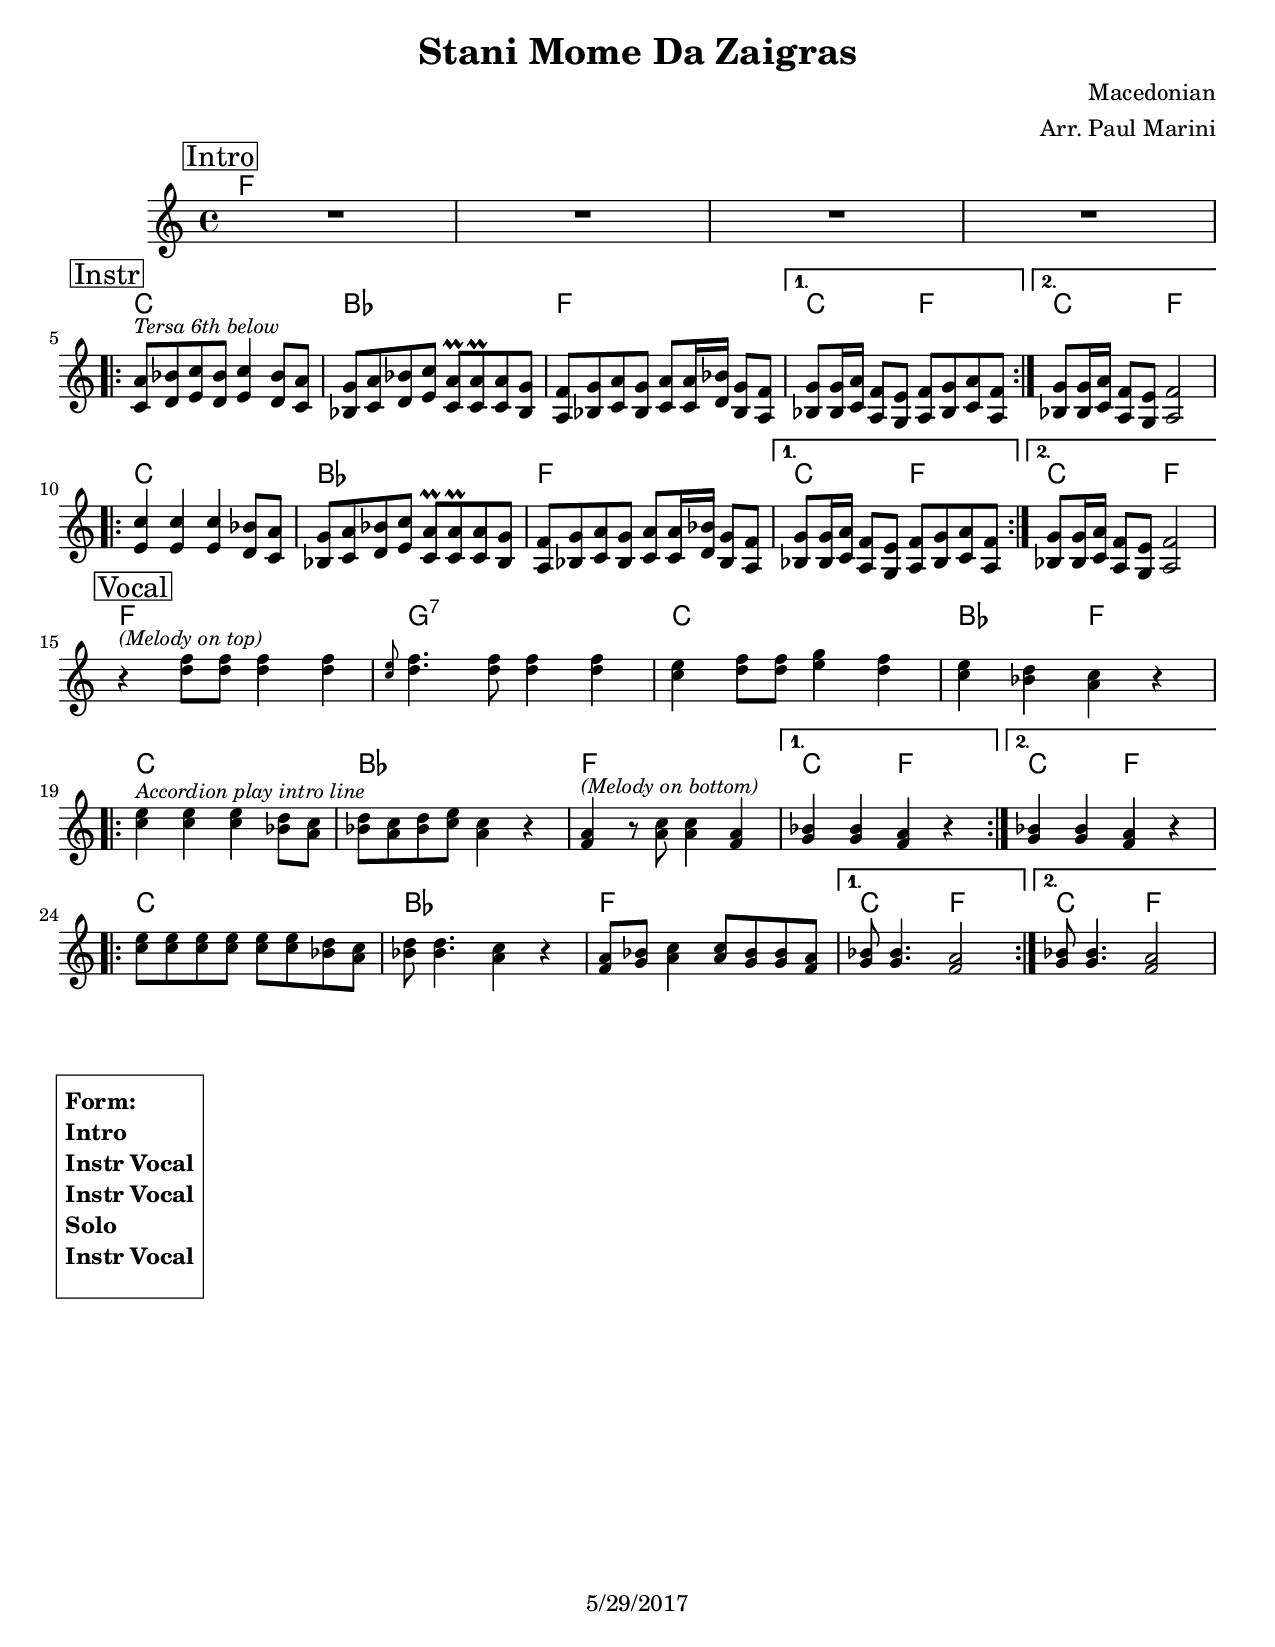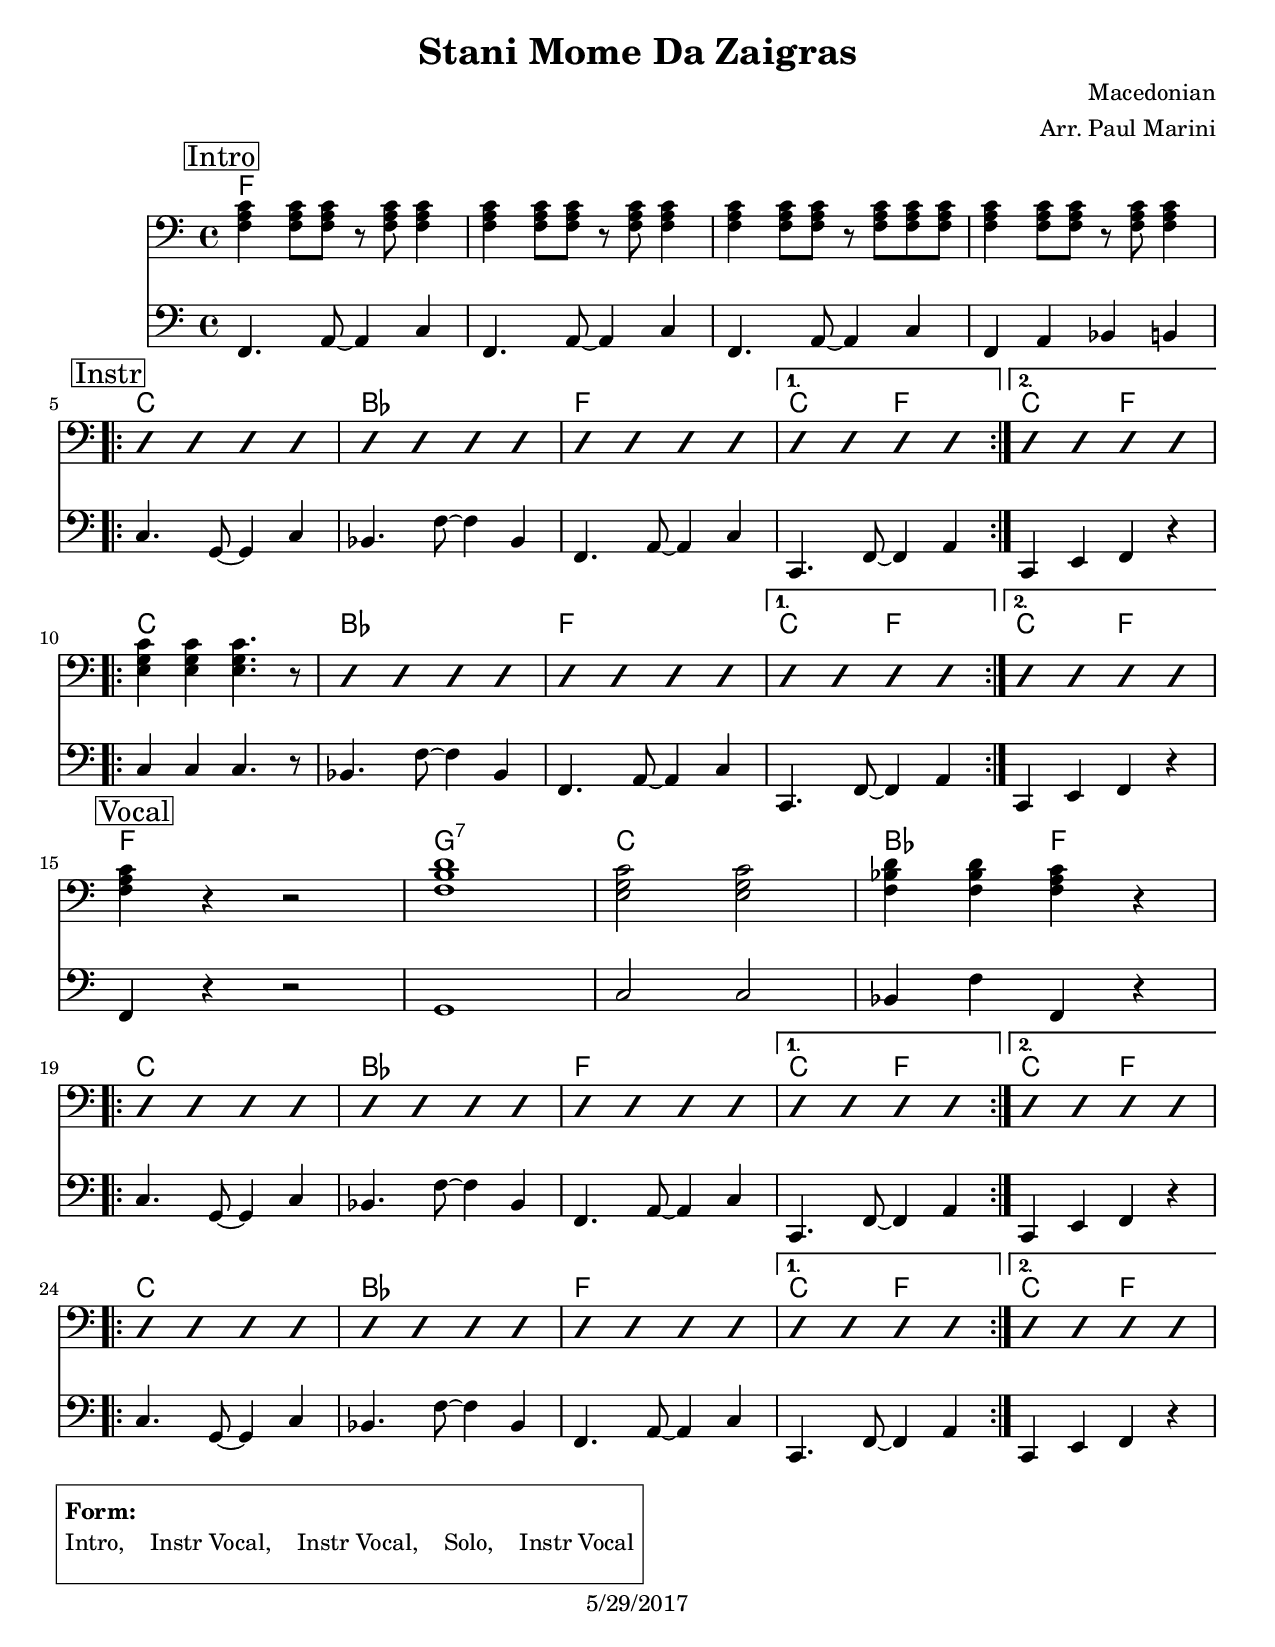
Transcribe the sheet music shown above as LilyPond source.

\version "2.18.2"

\header {
	title = "Stani Mome Da Zaigras"
	composer = "Macedonian"
	arranger = "Arr. Paul Marini"
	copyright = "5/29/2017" %date of latest edits
}
\paper {
  #(set-paper-size "letter")
  }


slash = {
	\override NoteHead #'style = #'slash
	\override Stem #'transparent = ##t
}

noslash = {
	\revert NoteHead #'style
	\revert Stem #'transparent
}

test = { \relative c' { \tempo 4 = 80 \set Score.markFormatter = #format-mark-box-letters
	\repeat volta 2 {
	}
}
}

	
melody = { \relative c'' { \set Score.markFormatter = #format-mark-box-letters 

	\mark \markup { \box "Intro" }
	R1*4 \break

	\mark \markup { \box "Instr" }
	\repeat volta 2 {
		<c, a'>8^\markup {\small \italic "Tersa 6th below" } <d bes'> <e c'> <d bes'> <e c'>4 <d bes'>8 <c a'> | 
		<bes g'> <c a'> <d bes'> <e c'> <c a'>\prall <c a'>\prall <c a'> <bes g'> |
		<a f'> <bes g'> <c a'> <bes g'> <c a'> <c a'>16 <d bes'> <bes g'>8 <a f'> | 
	}	
		\alternative {
			{ <bes g'>8 <bes g'>16 <c a'> <a f'>8 <g e'>  <a f'> <bes g'> <c a'> <a f'> | } 
			{ <bes g'>8 <bes g'>16 <c a'> <a f'>8 <g e'> <a f'>2 |  }
		} \break
	\repeat volta 2 {
		<e' c'>4 <e c'> <e c'>4 <d bes'>8 <c a'> | 
		<bes g'> <c a'> <d bes'> <e c'> <c a'>\prall <c a'>\prall <c a'> <bes g'> |
		<a f'> <bes g'> <c a'> <bes g'> <c a'> <c a'>16 <d bes'> <bes g'>8 <a f'> | 
	}	
		\alternative {
			{ <bes g'>8 <bes g'>16 <c a'> <a f'>8 <g e'>  <a f'> <bes g'> <c a'> <a f'> | } 
			{ <bes g'>8 <bes g'>16 <c a'> <a f'>8 <g e'> <a f'>2 |  }
		} \break

	\mark \markup { \box "Vocal" }
	\small
	r4^\markup {\small \italic "(Melody on top)" } <d' f>8 <d f> <d f>4 <d f> | \grace <c e>8 <d f>4. <d f>8 <d f>4 <d f>4 | 
	<c e>4 <d f>8 <d f> <e g>4 <d f> | <c e> <bes d> <a c> r |  \break

	\repeat volta 2 { 
		<c e>4^\markup {\small \italic "Accordion play intro line" } <c e>4 <c e>4 <bes d>8 <a c> | <bes d> <a c> <bes d> <c e> <a c>4  r | 
		<f a>4^\markup {\small \italic "(Melody on bottom)" } r8 <a c> <a c>4 <f a> | 
		}
		\alternative {
			{<g bes> <g bes> <f a> r | }
			{<g bes> <g bes> <f a> r |  } 
		} \break

	\repeat volta 2 { 
		<c' e>8 <c e> <c e> <c e> <c e> <c e> <bes d>8 <a c> | <bes d> <bes d>4. <a c>4 r | 
		<f a>8 <g bes> <a c>4 <a c>8 <g bes> <g bes> <f a> | 
		}
		\alternative {
			{<g bes>8 <g bes>4. <f a>2 | }
			{<g bes>8 <g bes>4. <f a>2 |  }
		} \break


}
}

midbrass = { \relative c { \set Score.markFormatter = #format-mark-box-letters 

	\mark \markup { \box "Intro" }
	<f a c>4 <f a c>8 <f a c> r <f a c> <f a c>4 |
	<f a c>4 <f a c>8 <f a c> r <f a c> <f a c>4 |
	<f a c>4 <f a c>8 <f a c> r <f a c> <f a c> <f a c> |
	<f a c>4 <f a c>8 <f a c> r <f a c> <f a c>4 | \break
	 
	\mark \markup { \box "Instr" }
	\repeat volta 2 {
	\slash d4 d d d | d d d d | d d d d |
		}
		\alternative {
		{ d4 d d d  | }
		{ d4 d d d  | }
		} \break
	\repeat volta 2 {
	\noslash <e g c>4 <e g c> <e g c>4. r8 |
	\slash	d4 d d d | d d d d | 
		}
		\alternative {
		{ d4 d d d  | }
		{ d4 d d d  | }
		} \break

	\mark \markup { \box "Vocal" }
	\noslash <f a c>4 r r2 | <f b d>1 |
	<e g c>2 <e g c> | <f bes d>4 <f bes d> <f a c> r | \break

	\repeat volta 2 {
	\slash d4 d d d | d d d d | d d d d |
		}
		\alternative {
		{ d4 d d d  | }
		{ d4 d d d  | }
		} \break
	\repeat volta 2 {
	\slash d4 d d d | d d d d | d d d d |
		}
		\alternative {
		{ d4 d d d  | }
		{ d4 d d d  | }
		} \break
}
}

bass = { \relative c, { \set Score.markFormatter = #format-mark-box-letters 

	\mark \markup { \box "Intro" }
	f4. a8~ a4 c |
	f,4. a8~ a4 c |
	f,4. a8~ a4 c |
	f, a bes b |

	\mark \markup { \box "Instr" }
	\repeat volta 2 {
		c4. g8~ g4 c | bes4. f'8~ f4 bes, | f4. a8~ a4 c |
		}
		\alternative {
		{ c,4. f8~ f4 a | }
		{ c, e f r | }
		}
	\repeat volta 2 {
		c'4 c c4. r8 | bes4. f'8~ f4 bes, | f4. a8~ a4 c |
		}
		\alternative {
		{ c,4. f8~ f4 a | }
		{ c, e f r | }
		}

	\mark \markup { \box "Vocal" }
	f4 r r2 | g1 | c2 c | bes4 f' f, r |

	\repeat volta 2 {
		c'4. g8~ g4 c | bes4. f'8~ f4 bes, | f4. a8~ a4 c |
		}
		\alternative {
		{ c,4. f8~ f4 a | }
		{ c, e f r | }
		}
	\repeat volta 2 {
		c'4. g8~ g4 c | bes4. f'8~ f4 bes, | f4. a8~ a4 c |
		}
		\alternative {
		{ c,4. f8~ f4 a | }
		{ c, e f r | }
		}
}
}
		
changes = { \chordmode { 

% Intro
f1 | f1 | f1 | f1 | 
		
% Instr
c1 | bes | f | c2 f | 
				c2 f | 

c1 | bes | f | c2 f | 
				c2 f | 


% Vocal
f1 | g1:7 | c1 | bes2 f |

c1 | bes | f | c2 f | 
				c2 f | 

c1 | bes | f | c2 f | 
				c2 f | 

}
}


\book {
	\bookOutputSuffix "melody"
	\score { 
	  <<
	    \new ChordNames {
		\set chordChanges = ##t
		\changes
	    }
	    \new Staff { \clef treble
		\melody
	    }
	  >>
	}
	%Form
	\markup { \box \column {
	\line { \bold " " }
	\line { \bold " Form: " }
	\line { \bold " Intro " }
	\line { \bold " Instr Vocal " }
	\line { \bold " Instr Vocal " }
	\line { \bold " Solo " }
	\line { \bold " Instr Vocal " }
	\line { \bold "  " }
	}}
}


\book {
	\bookOutputSuffix "mids-bass"
	\score { 
	  <<
	    \new ChordNames {
		\set chordChanges = ##t
		\changes
	    }
	    \new Staff { \clef bass 
		\midbrass
	    }
	    \new Staff { \clef bass 
		\bass
	    }
	  >>
	}
	%Form
	\markup { \box \column {
	\line { \bold " " }
	\line { \bold " Form: " }
	\line { " Intro,    Instr Vocal,    Instr Vocal,    Solo,    Instr Vocal " }
	\line { \bold "  " }
	}}
}
%{
\book {
	\score {
	  <<
		\new Staff {
		  \set Staff.midiInstrument = #"trumpet" \unfoldRepeats
			\melody
		}
		\new Staff {
		  \set Staff.midiInstrument = #"trumpet" \unfoldRepeats
			\midbrass
		}
	  >>
		\midi { }
	}
}
\book {
	\score {
	  <<
		\new Staff {
		  \set Staff.midiInstrument = #"trumpet" \unfoldRepeats
			\test
		}
	  >>
		\midi { }
	}
}
%}
